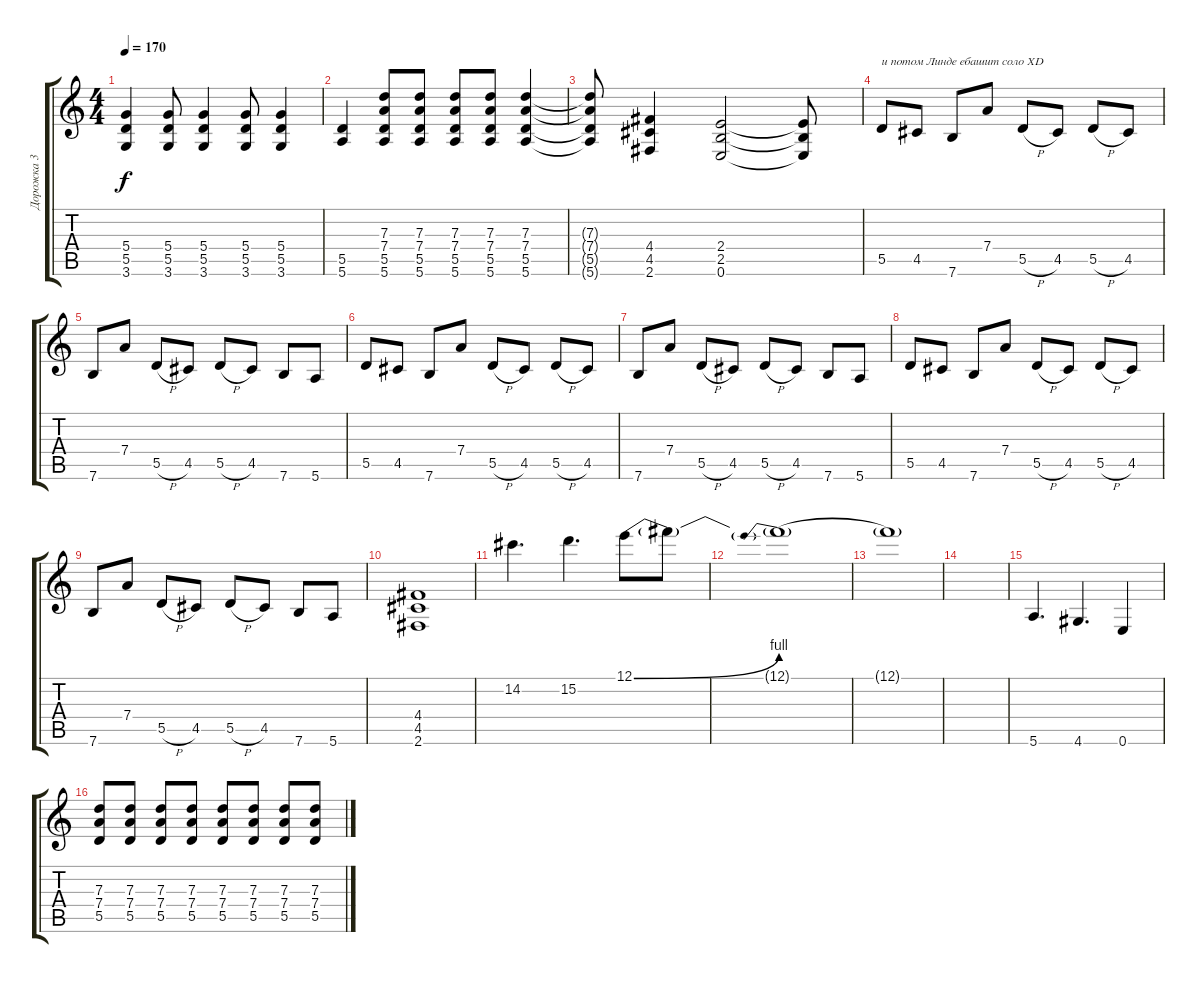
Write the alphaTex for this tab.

\track ("Дорожка 3" "Дорожка 3") {instrument overdrivenguitar}
\staff {score tabs}
\tuning (E4 B3 G3 D3 A2 E2) {hide}
\ts (4 4)
\tempo 170
\clef g2
\ks c
(5.4 5.5 3.6).4{dy f} (5.4 5.5 3.6).8 (5.4 5.5 3.6).4 (5.4 5.5 3.6).8 (5.4 5.5 3.6).4 |
(5.5 5.6).4 (7.3 7.4 5.5 5.6).8 (7.3 7.4 5.5 5.6).8 (7.3 7.4 5.5 5.6).8 (7.3 7.4 5.5 5.6).8 (7.3 7.4 5.5 5.6).4 |
(7.3{t} 7.4{t} 5.5{t} 5.6{t}).8 (4.4 4.5 2.6).4 (2.4 2.5 0.6).2 (2.4{t} 2.5{t} 0.6{t}).8 |
5.5.8{txt "и потом Линде ебашит соло ХD"} 4.5.8 7.6.8 7.4.8 5.5{h}.8 4.5.8 5.5{h}.8 4.5.8 |
7.6.8 7.4.8 5.5{h}.8 4.5.8 5.5{h}.8 4.5.8 7.6.8 5.6.8 |
5.5.8 4.5.8 7.6.8 7.4.8 5.5{h}.8 4.5.8 5.5{h}.8 4.5.8 |
7.6.8 7.4.8 5.5{h}.8 4.5.8 5.5{h}.8 4.5.8 7.6.8 5.6.8 |
5.5.8 4.5.8 7.6.8 7.4.8 5.5{h}.8 4.5.8 5.5{h}.8 4.5.8 |
7.6.8 7.4.8 5.5{h}.8 4.5.8 5.5{h}.8 4.5.8 7.6.8 5.6.8 |
(4.4 4.5 2.6).1 |
14.2.4{d} 15.2.4{d} 12.1{be (bend 0 0 60 4)}.8 12.1{t}.8 |
12.1{be (prebend 0 4 60 4) t}.1 |
12.1{t}.1 |
|
5.6.4{d} 4.6.4{d} 0.6.4 |
(7.3 7.4 5.5).8 (7.3 7.4 5.5).8 (7.3 7.4 5.5).8 (7.3 7.4 5.5).8 (7.3 7.4 5.5).8 (7.3 7.4 5.5).8 (7.3 7.4 5.5).8 (7.3 7.4 5.5).8
